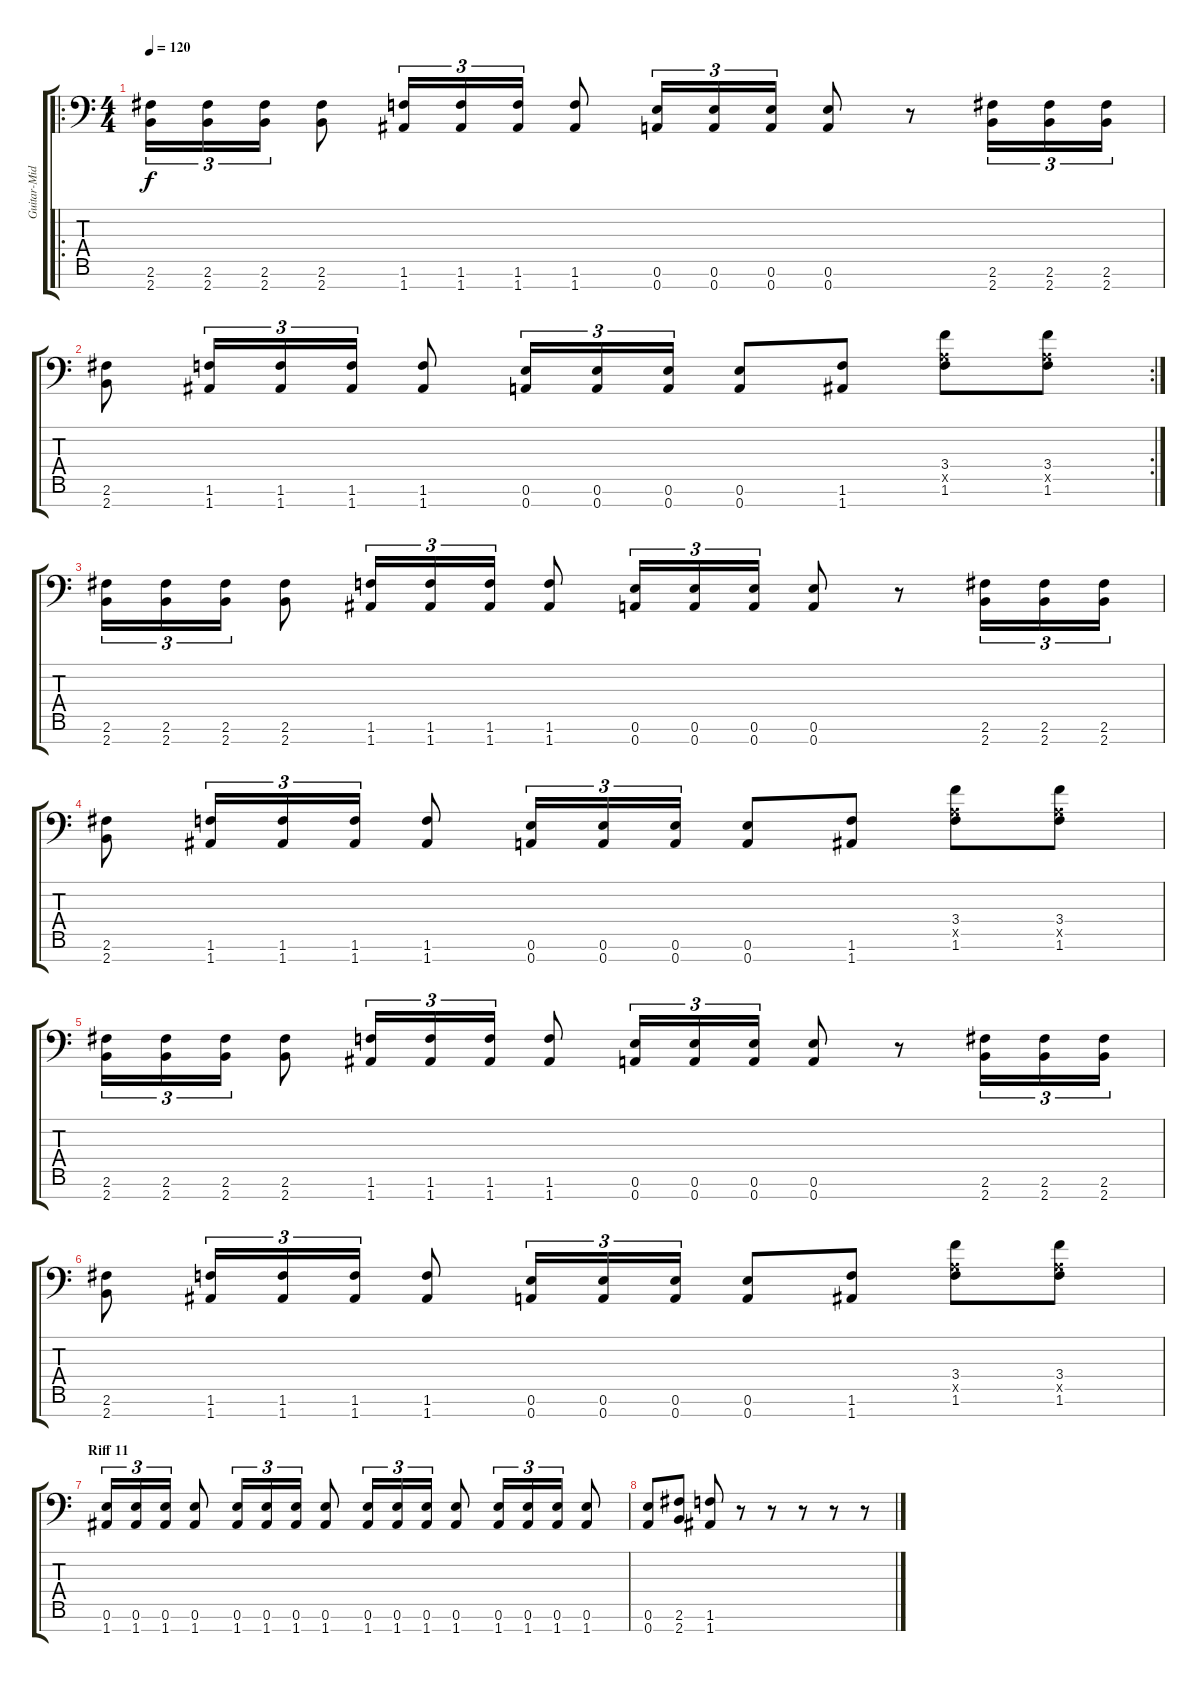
\track ("Guitar-Middle" "Guitar-Mid") {instrument overdrivenguitar}
\staff {score tabs}
\tuning (E4 B3 G3 D3 A2 E2 A1) {hide}
\ro
\ts (4 4)
\tempo 120
\clef f4
\ks c
(2.6 2.7).16{tu (3 2) dy f} (2.6 2.7).16{tu (3 2)} (2.6 2.7).16{tu (3 2)} (2.6 2.7).8 (1.6 1.7).16{tu (3 2)} (1.6 1.7).16{tu (3 2)} (1.6 1.7).16{tu (3 2)} (1.6 1.7).8 (0.6 0.7).16{tu (3 2)} (0.6 0.7).16{tu (3 2)} (0.6 0.7).16{tu (3 2)} (0.6 0.7).8 r.8 (2.6 2.7).16{tu (3 2)} (2.6 2.7).16{tu (3 2)} (2.6 2.7).16{tu (3 2)} |
\rc 2
(2.6 2.7).8 (1.6 1.7).16{tu (3 2)} (1.6 1.7).16{tu (3 2)} (1.6 1.7).16{tu (3 2)} (1.6 1.7).8 (0.6 0.7).16{tu (3 2)} (0.6 0.7).16{tu (3 2)} (0.6 0.7).16{tu (3 2)} (0.6 0.7).8 (1.6 1.7).8 (3.4 0.5{x} 1.6).8 (3.4 0.5{x} 1.6).8 |
(2.6 2.7).16{tu (3 2)} (2.6 2.7).16{tu (3 2)} (2.6 2.7).16{tu (3 2)} (2.6 2.7).8 (1.6 1.7).16{tu (3 2)} (1.6 1.7).16{tu (3 2)} (1.6 1.7).16{tu (3 2)} (1.6 1.7).8 (0.6 0.7).16{tu (3 2)} (0.6 0.7).16{tu (3 2)} (0.6 0.7).16{tu (3 2)} (0.6 0.7).8 r.8 (2.6 2.7).16{tu (3 2)} (2.6 2.7).16{tu (3 2)} (2.6 2.7).16{tu (3 2)} |
(2.6 2.7).8 (1.6 1.7).16{tu (3 2)} (1.6 1.7).16{tu (3 2)} (1.6 1.7).16{tu (3 2)} (1.6 1.7).8 (0.6 0.7).16{tu (3 2)} (0.6 0.7).16{tu (3 2)} (0.6 0.7).16{tu (3 2)} (0.6 0.7).8 (1.6 1.7).8 (3.4 0.5{x} 1.6).8 (3.4 0.5{x} 1.6).8 |
(2.6 2.7).16{tu (3 2)} (2.6 2.7).16{tu (3 2)} (2.6 2.7).16{tu (3 2)} (2.6 2.7).8 (1.6 1.7).16{tu (3 2)} (1.6 1.7).16{tu (3 2)} (1.6 1.7).16{tu (3 2)} (1.6 1.7).8 (0.6 0.7).16{tu (3 2)} (0.6 0.7).16{tu (3 2)} (0.6 0.7).16{tu (3 2)} (0.6 0.7).8 r.8 (2.6 2.7).16{tu (3 2)} (2.6 2.7).16{tu (3 2)} (2.6 2.7).16{tu (3 2)} |
(2.6 2.7).8 (1.6 1.7).16{tu (3 2)} (1.6 1.7).16{tu (3 2)} (1.6 1.7).16{tu (3 2)} (1.6 1.7).8 (0.6 0.7).16{tu (3 2)} (0.6 0.7).16{tu (3 2)} (0.6 0.7).16{tu (3 2)} (0.6 0.7).8 (1.6 1.7).8 (3.4 0.5{x} 1.6).8 (3.4 0.5{x} 1.6).8 |
\section ("" "Riff 11")
(0.6 1.7).16{tu (3 2)} (0.6 1.7).16{tu (3 2)} (0.6 1.7).16{tu (3 2)} (0.6 1.7).8 (0.6 1.7).16{tu (3 2)} (0.6 1.7).16{tu (3 2)} (0.6 1.7).16{tu (3 2)} (0.6 1.7).8 (0.6 1.7).16{tu (3 2)} (0.6 1.7).16{tu (3 2)} (0.6 1.7).16{tu (3 2)} (0.6 1.7).8 (0.6 1.7).16{tu (3 2)} (0.6 1.7).16{tu (3 2)} (0.6 1.7).16{tu (3 2)} (0.6 1.7).8 |
(0.6 0.7).8 (2.6 2.7).8 (1.6 1.7).8 r.8 r.8 r.8 r.8 r.8
